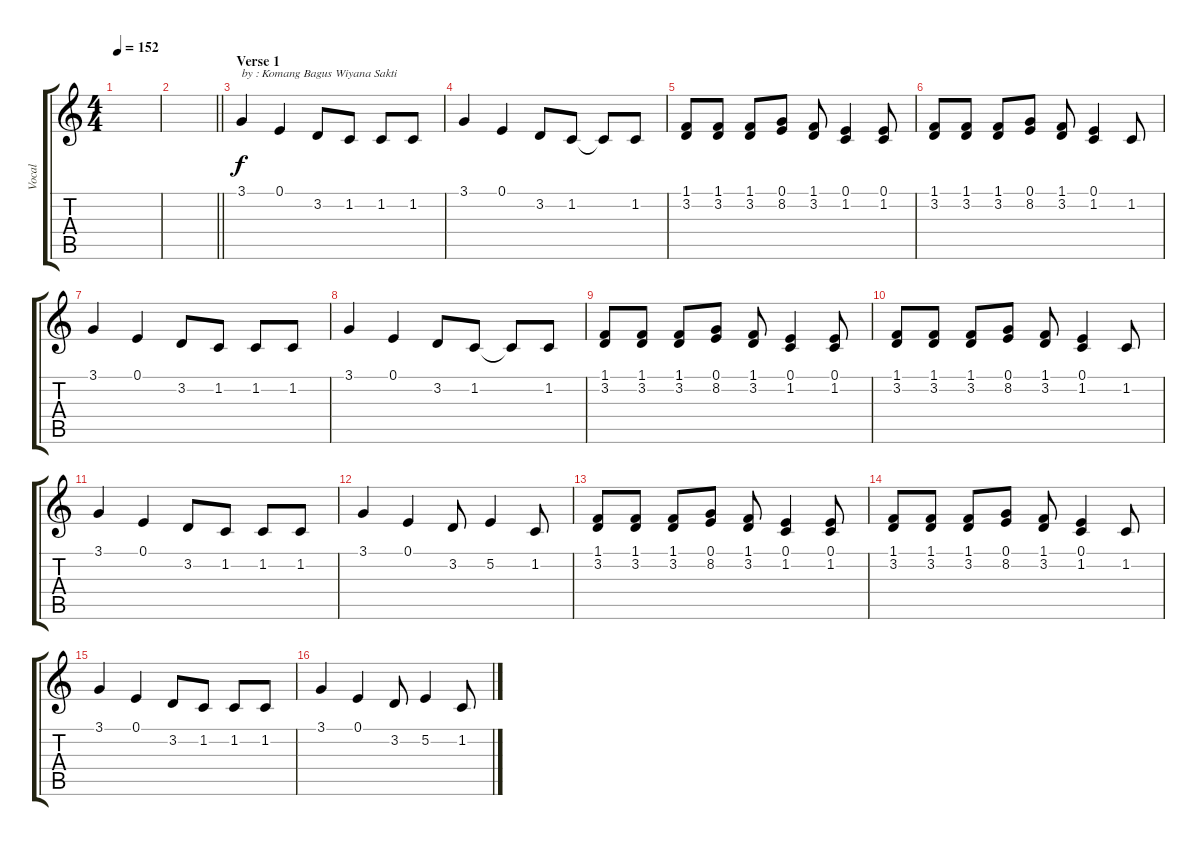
\track ("Vocal" "Vocal") {instrument lead6voice}
\staff {score tabs}
\tuning (E4 B3 G3 D3 A2 E2) {hide}
\ts (4 4)
\tempo 152
\clef g2
\ks c
|
\barLineRight lightlight
|
\section ("" "Verse 1")
3.1.4{txt "by : Komang Bagus Wiyana Sakti"} 0.1.4 3.2.8 1.2.8 1.2.8 1.2.8 |
3.1.4 0.1.4 3.2.8 1.2.8 1.2{t}.8 1.2.8 |
(1.1 3.2).8 (1.1 3.2).8 (1.1 3.2).8 (0.1 8.2).8 (1.1 3.2).8 (0.1 1.2).4 (0.1 1.2).8 |
(1.1 3.2).8 (1.1 3.2).8 (1.1 3.2).8 (0.1 8.2).8 (1.1 3.2).8 (0.1 1.2).4 1.2.8 |
3.1.4 0.1.4 3.2.8 1.2.8 1.2.8 1.2.8 |
3.1.4 0.1.4 3.2.8 1.2.8 1.2{t}.8 1.2.8 |
(1.1 3.2).8 (1.1 3.2).8 (1.1 3.2).8 (0.1 8.2).8 (1.1 3.2).8 (0.1 1.2).4 (0.1 1.2).8 |
(1.1 3.2).8 (1.1 3.2).8 (1.1 3.2).8 (0.1 8.2).8 (1.1 3.2).8 (0.1 1.2).4 1.2.8 |
3.1.4 0.1.4 3.2.8 1.2.8 1.2.8 1.2.8 |
3.1.4 0.1.4 3.2.8 5.2.4 1.2.8 |
(1.1 3.2).8 (1.1 3.2).8 (1.1 3.2).8 (0.1 8.2).8 (1.1 3.2).8 (0.1 1.2).4 (0.1 1.2).8 |
(1.1 3.2).8 (1.1 3.2).8 (1.1 3.2).8 (0.1 8.2).8 (1.1 3.2).8 (0.1 1.2).4 1.2.8 |
3.1.4 0.1.4 3.2.8 1.2.8 1.2.8 1.2.8 |
3.1.4 0.1.4 3.2.8 5.2.4 1.2.8
